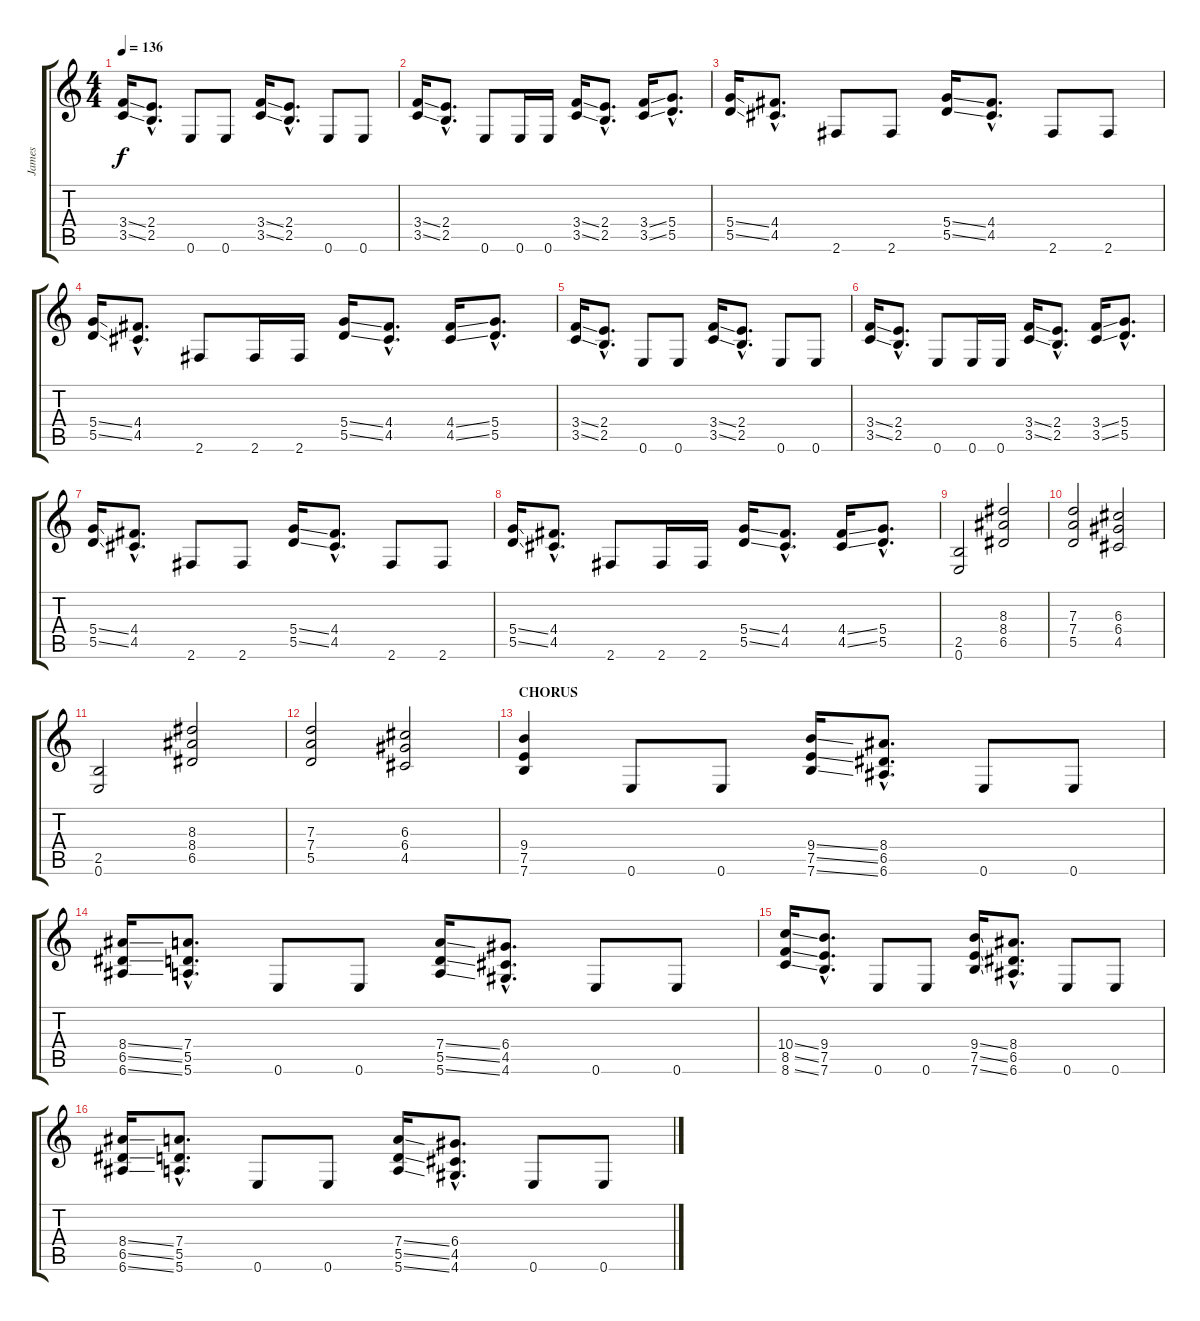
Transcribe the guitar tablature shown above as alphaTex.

\track ("James" "James") {instrument distortionguitar}
\staff {score tabs}
\tuning (E4 B3 G3 D3 A2 E2) {hide}
\ts (4 4)
\tempo 136
\clef g2
\ks c
(3.4{ss} 3.5{ss}).16{dy f} (2.4{hac} 2.5{hac}).8{d} 0.6.8 0.6.8 (3.4{ss} 3.5{ss}).16 (2.4{hac} 2.5{hac}).8{d} 0.6.8 0.6.8 |
(3.4{ss} 3.5{ss}).16 (2.4{hac} 2.5{hac}).8{d} 0.6.8 0.6.16 0.6.16 (3.4{ss} 3.5{ss}).16 (2.4{hac} 2.5{hac}).8{d} (3.4{ss} 3.5{ss}).16 (5.4{hac} 5.5{hac}).8{d} |
(5.4{ss} 5.5{ss}).16 (4.4{hac} 4.5{hac}).8{d} 2.6.8 2.6.8 (5.4{ss} 5.5{ss}).16 (4.4{hac} 4.5{hac}).8{d} 2.6.8 2.6.8 |
(5.4{ss} 5.5{ss}).16 (4.4{hac} 4.5{hac}).8{d} 2.6.8 2.6.16 2.6.16 (5.4{ss} 5.5{ss}).16 (4.4{hac} 4.5{hac}).8{d} (4.4{ss} 4.5{ss}).16 (5.4{hac} 5.5{hac}).8{d} |
(3.4{ss} 3.5{ss}).16 (2.4{hac} 2.5{hac}).8{d} 0.6.8 0.6.8 (3.4{ss} 3.5{ss}).16 (2.4{hac} 2.5{hac}).8{d} 0.6.8 0.6.8 |
(3.4{ss} 3.5{ss}).16 (2.4{hac} 2.5{hac}).8{d} 0.6.8 0.6.16 0.6.16 (3.4{ss} 3.5{ss}).16 (2.4{hac} 2.5{hac}).8{d} (3.4{ss} 3.5{ss}).16 (5.4{hac} 5.5{hac}).8{d} |
(5.4{ss} 5.5{ss}).16 (4.4{hac} 4.5{hac}).8{d} 2.6.8 2.6.8 (5.4{ss} 5.5{ss}).16 (4.4{hac} 4.5{hac}).8{d} 2.6.8 2.6.8 |
(5.4{ss} 5.5{ss}).16 (4.4{hac} 4.5{hac}).8{d} 2.6.8 2.6.16 2.6.16 (5.4{ss} 5.5{ss}).16 (4.4{hac} 4.5{hac}).8{d} (4.4{ss} 4.5{ss}).16 (5.4{hac} 5.5{hac}).8{d} |
(2.5 0.6).2 (8.3 8.4 6.5).2 |
(7.3 7.4 5.5).2 (6.3 6.4 4.5).2 |
(2.5 0.6).2 (8.3 8.4 6.5).2 |
(7.3 7.4 5.5).2 (6.3 6.4 4.5).2 |
\section ("" "CHORUS")
(9.4 7.5 7.6).4 0.6.8 0.6.8 (9.4{ss} 7.5{ss} 7.6{ss}).16 (8.4{hac} 6.5{hac} 6.6{hac}).8{d} 0.6.8 0.6.8 |
(8.4{ss} 6.5{ss} 6.6{ss}).16 (7.4{hac} 5.5{hac} 5.6{hac}).8{d} 0.6.8 0.6.8 (7.4{ss} 5.5{ss} 5.6{ss}).16 (6.4{hac} 4.5{hac} 4.6{hac}).8{d} 0.6.8 0.6.8 |
(10.4{ss} 8.5{ss} 8.6{ss}).16 (9.4{hac} 7.5{hac} 7.6{hac}).8{d} 0.6.8 0.6.8 (9.4{ss} 7.5{ss} 7.6{ss}).16 (8.4{hac} 6.5{hac} 6.6{hac}).8{d} 0.6.8 0.6.8 |
(8.4{ss} 6.5{ss} 6.6{ss}).16 (7.4{hac} 5.5{hac} 5.6{hac}).8{d} 0.6.8 0.6.8 (7.4{ss} 5.5{ss} 5.6{ss}).16 (6.4{hac} 4.5{hac} 4.6{hac}).8{d} 0.6.8 0.6.8
